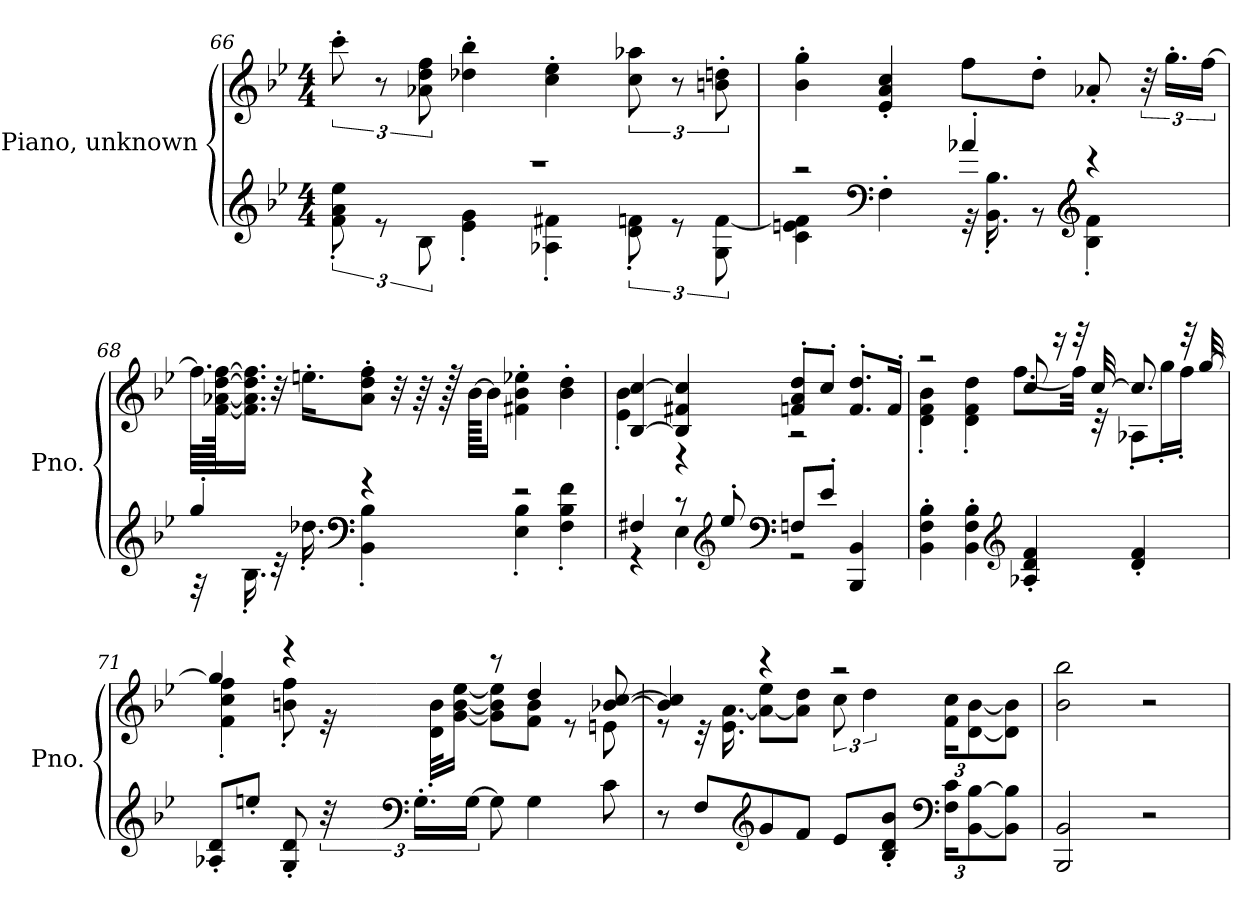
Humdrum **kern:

**kern	**kern
*part1	*part1
*staff2	*staff1
*I"Piano, unknown	*
*I'Pno.	*
*clefG2	*clefG2
*k[b-e-]	*k[b-e-]
*M4/4	*M4/4
=66	=66
*^	*
1r	12f\' 12a\' 12ee-\'	12ccc'\
.	12r	12r
.	12B-\	12a-X\ 12dd\ 12ff\
.	4e-\' 4g\'	4dd-X\' 4bb-\'
.	4A-X\' 4f#X\'	4cc\' 4ee-\'
.	12d\' 12fn\'	12cc\ 12aa-X\
.	12r	12r
.	12G\ [12f\	12bn\' 12ddn\'
!!LO:LB:g=z
=67	=67	=67
2r	4c\ 4en\ 4f\]	4b-\' 4gg\'
*clefF4	*	*
.	4F'\	4e-/' 4a/' 4cc/'
4a-X'/	32r	8ff\L
.	16.BB-\' 16.B-\'	.
.	8r	8dd'\J
*clefG2	*	*
4r	4B-\' 4f\'	8a-X'/
.	.	48r
.	.	24.gg'\LL
.	.	[24ff\JJ
=68	=68	=68
4gg'/	32r	64.ff\LLLL]
.	.	[128f\ [128a-X\ [128dd\ [128ff\JJK
.	16.B-'\	16.f\] 16.a-\] 16.dd\] 16.ff\]JJ
.	32r	32r
.	16.dd-X'\	16.een'\KL
*clefF4	*	*
4r	4BB-\' 4B-\'	8a-\' 8dd\' 8ff\'J
.	.	32r
.	.	64r
.	.	128r
.	.	[128b-\KKKLL
.	.	16b-\JJ]
2r	4E-\' 4B-\'	4f#X\' 4b-\' 4ee-X\'
.	4F\' 4B-\' 4f\'	4b-\' 4dd\'
!!LO:LB:g=z
=69	=69	=69
*	*	*^
4F#X/	4r	[4B-/ [4cc/	4e-\' 4b-\'
8r	4E-\	4B-/] 4f#X/ 4cc/]	4r
*clefG2	*	*	*
8ee-'/	.	.	.
*clefF4	*	*	*
8Fn/L	2r	8fn/' 8a/' 8dd/'L	2r
8e-'/J	.	8cc'/J	.
4BBB-/ 4BB-/	.	8.f/' 8.dd/'L	.
.	.	16f'/Jk	.
*v	*v	*	*
=70	=70	=70
4BB-\' 4F\' 4B-\'	2r	4d\' 4f\' 4b-\'
4BB-\' 4F\' 4B-\'	.	4d\' 4f\' 4dd\'
*clefG2	*	*
4A-X/' 4d/' 4f/'	8cc/	[8.ff\L
.	16r	.
.	32r	32ff\Jkk]
.	[32cc/	32r
4d/' 4f/'	8.cc/]	8A-X'\L
.	.	16gg'\L
.	32r	16ff'\JJ
.	[32gg/	.
!!LO:LB:g=z	!!
=71	=71	=71
8A-X/' 8d/'L	4gg/]	4f\' 4cc\' 4ff\'
8een'/J	.	.
8G/' 8d/'	4r	8bn\' 8ff\'
48r	.	32r
*clefF4	*	*
24.G'\LL	.	.
.	.	32d\' 32b\'KLL
.	.	[16g\ [16b\ [16ee-\JJ
[24G\JJ	.	.
8G\]	8r	8g\] 8b\] 8ee-\]L
4G\	4dd/	8f\ 8b\J
.	.	8r
8c\	[8b-X/ [8cc/	8en\
=72	=72	=72
8r	4b-/] 4cc/]	8r
8F/L	.	32r
.	.	16.e-\ [16.a\
*clefG2	*	*
8g/	4r	8a\_ 8ee-\L
8f/J	.	8a\] 8dd\J
8e-/L	2r	12cc\
.	.	6dd\
8B-/' 8d/' 8b-/'J	.	.
*clefF4	*	*
*Xbrackettup	*	*Xbrackettup
24F\ 24c\KL	.	24f\ 24cc\KL
[12BB-\ [12B-\	.	[12d\ [12b-\
8BB-\] 8B-\]J	.	8d\] 8b-\]J
*	*v	*v
=73	=73
2BBB-/ 2BB-/	2b-\ 2bb-\
2r	2r
=	=
*-	*-
